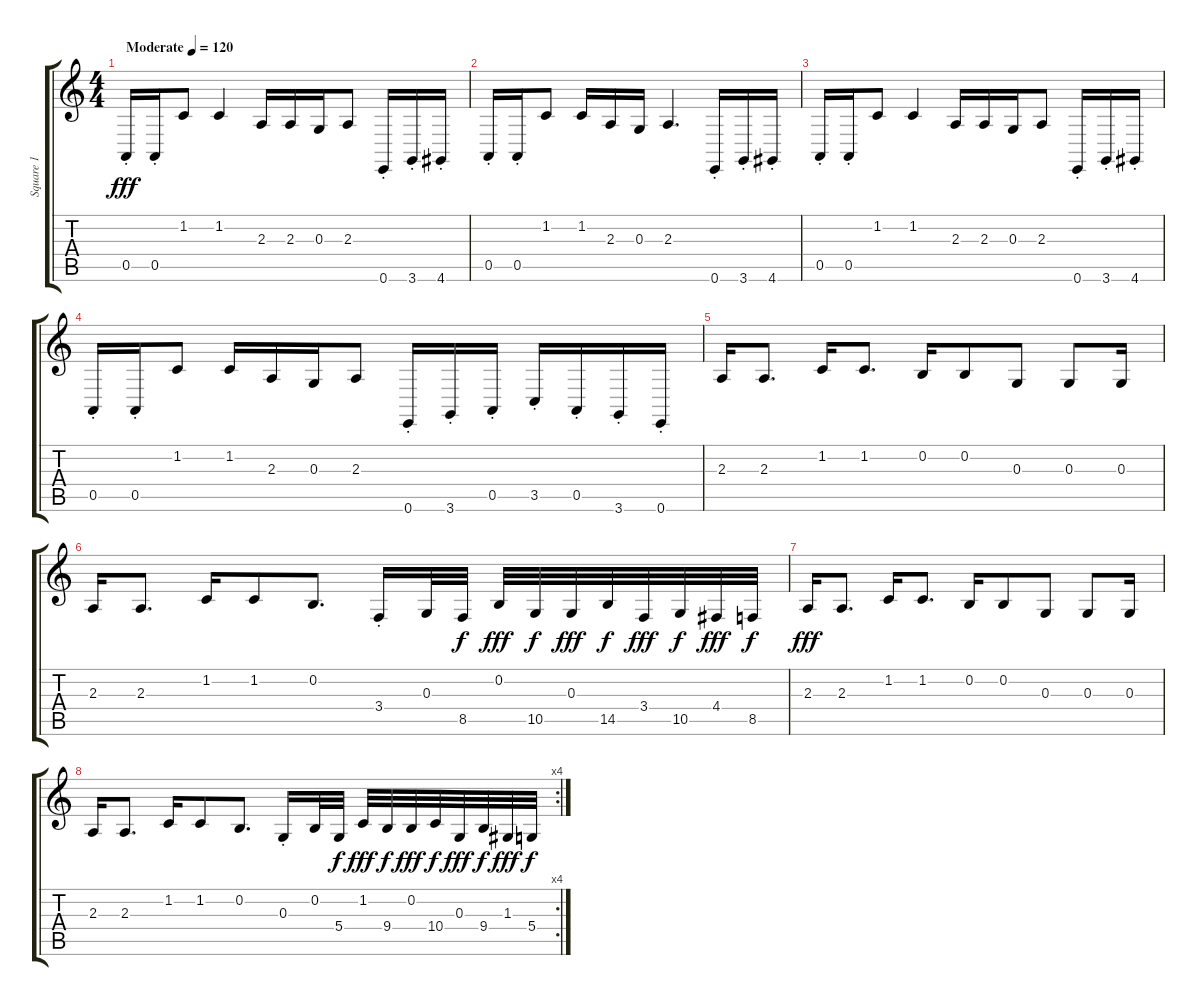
\track ("Square 1" "Square 1") {instrument lead1square}
\staff {score tabs}
\tuning (E4 B3 G3 D3 A2 E2) {hide}
\ts (4 4)
\tempo (120 "Moderate")
\clef g2
\ks c
0.5{st}.16{dy fff instrument lead1square} 0.5{st}.16 1.2.8 1.2.4 2.3.16 2.3.16 0.3.16 2.3.8 0.6{st}.16 3.6{st}.16 4.6{st}.16 |
0.5{st}.16 0.5{st}.16 1.2.8 1.2.16 2.3.16 0.3.16 2.3.4{d} 0.6{st}.16 3.6{st}.16 4.6{st}.16 |
0.5{st}.16 0.5{st}.16 1.2.8 1.2.4 2.3.16 2.3.16 0.3.16 2.3.8 0.6{st}.16 3.6{st}.16 4.6{st}.16 |
0.5{st}.16 0.5{st}.16 1.2.8 1.2.16 2.3.16 0.3.16 2.3.8 0.6{st}.16 3.6{st}.16 0.5{st}.16 3.5{st}.16 0.5{st}.16 3.6{st}.16 0.6{st}.16 |
2.3.16 2.3.8{d} 1.2.16 1.2.8{d} 0.2.16 0.2.8 0.3.8 0.3.8 0.3.16 |
2.3.16 2.3.8{d} 1.2.16 1.2.8 0.2.8{d} 3.4{st}.16 0.3.32 8.5.32{dy f} 0.2.32{dy fff} 10.5.32{dy f} 0.3.32{dy fff} 14.5.32{dy f} 3.4.32{dy fff} 10.5.32{dy f} 4.4.32{dy fff} 8.5.32{dy f} |
2.3.16{dy fff} 2.3.8{d} 1.2.16 1.2.8{d} 0.2.16 0.2.8 0.3.8 0.3.8 0.3.16 |
\rc 4
2.3.16 2.3.8{d} 1.2.16 1.2.8 0.2.8{d} 0.3{st}.16 0.2.32 5.4.32{dy f} 1.2.32{dy fff} 9.4.32{dy f} 0.2.32{dy fff} 10.4.32{dy f} 0.3.32{dy fff} 9.4.32{dy f} 1.3.32{dy fff} 5.4.32{dy f}
